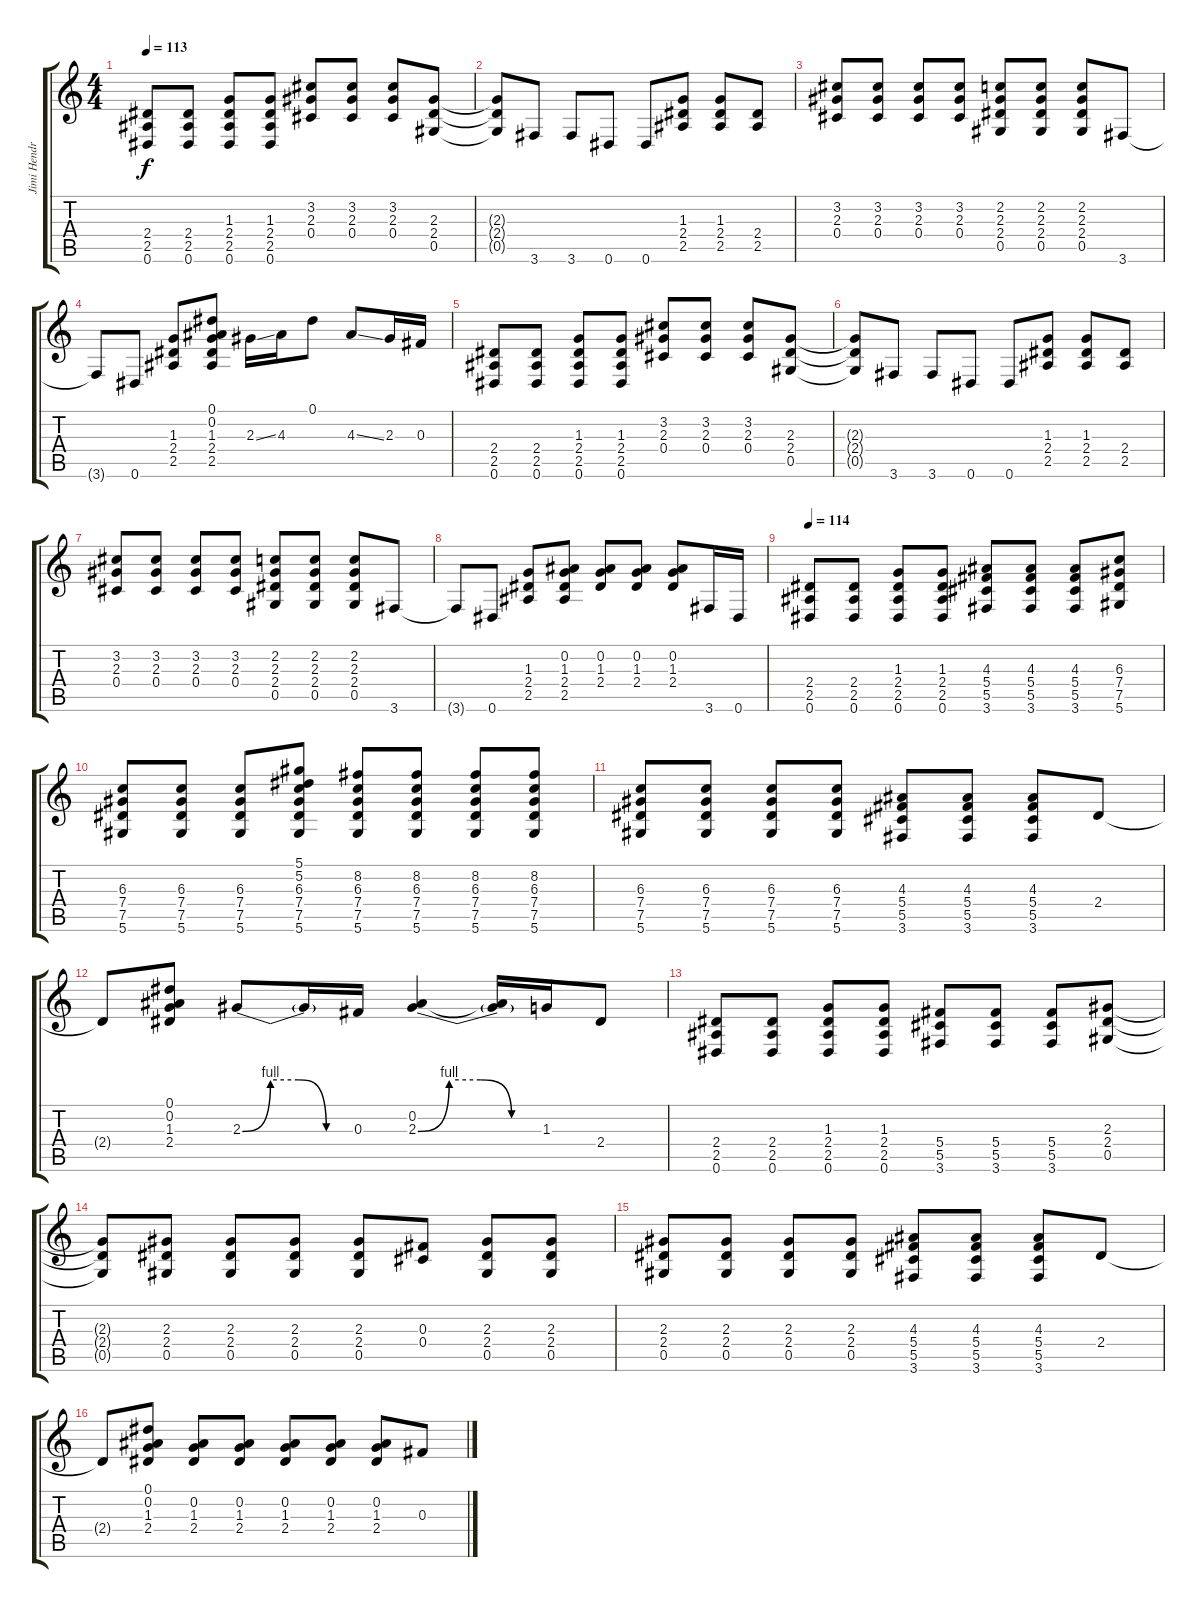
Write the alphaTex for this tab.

\track ("Jimi Hendrix" "Jimi Hendr") {instrument overdrivenguitar}
\staff {score tabs}
\tuning (Eb4 Bb3 Gb3 Db3 Ab2 Eb2) {hide}
\ts (4 4)
\tempo 113
\clef g2
\ks c
(2.4 2.5 0.6).8{dy f} (2.4 2.5 0.6).8 (1.3 2.4 2.5 0.6).8 (1.3 2.4 2.5 0.6).8 (3.2 2.3 0.4).8 (3.2 2.3 0.4).8 (3.2 2.3 0.4).8 (2.3 2.4 0.5).8 |
(2.3{t} 2.4{t} 0.5{t}).8 3.6.8 3.6.8 0.6.8 0.6.8 (1.3 2.4 2.5).8 (1.3 2.4 2.5).8 (2.4 2.5).8 |
(3.2 2.3 0.4).8 (3.2 2.3 0.4).8 (3.2 2.3 0.4).8 (3.2 2.3 0.4).8 (2.2 2.3 2.4 0.5).8 (2.2 2.3 2.4 0.5).8 (2.2 2.3 2.4 0.5).8 3.6.8 |
3.6{t}.8 0.6.8 (1.3 2.4 2.5).8 (0.1 0.2 1.3 2.4 2.5).8 2.3{ss}.16 4.3.16 0.1.8 4.3{ss}.8 2.3.16 0.3.16 |
(2.4 2.5 0.6).8 (2.4 2.5 0.6).8 (1.3 2.4 2.5 0.6).8 (1.3 2.4 2.5 0.6).8 (3.2 2.3 0.4).8 (3.2 2.3 0.4).8 (3.2 2.3 0.4).8 (2.3 2.4 0.5).8 |
(2.3{t} 2.4{t} 0.5{t}).8 3.6.8 3.6.8 0.6.8 0.6.8 (1.3 2.4 2.5).8 (1.3 2.4 2.5).8 (2.4 2.5).8 |
(3.2 2.3 0.4).8 (3.2 2.3 0.4).8 (3.2 2.3 0.4).8 (3.2 2.3 0.4).8 (2.2 2.3 2.4 0.5).8 (2.2 2.3 2.4 0.5).8 (2.2 2.3 2.4 0.5).8 3.6.8 |
3.6{t}.8 0.6.8 (1.3 2.4 2.5).8 (0.2 1.3 2.4 2.5).8 (0.2 1.3 2.4).8 (0.2 1.3 2.4).8 (0.2 1.3 2.4).8 3.6.16 0.6.16 |
\tempo 114
(2.4 2.5 0.6).8 (2.4 2.5 0.6).8 (1.3 2.4 2.5 0.6).8 (1.3 2.4 2.5 0.6).8 (4.3 5.4 5.5 3.6).8 (4.3 5.4 5.5 3.6).8 (4.3 5.4 5.5 3.6).8 (6.3 7.4 7.5 5.6).8 |
(6.3 7.4 7.5 5.6).8 (6.3 7.4 7.5 5.6).8 (6.3 7.4 7.5 5.6).8 (5.1 5.2 6.3 7.4 7.5 5.6).8 (8.2 6.3 7.4 7.5 5.6).8 (8.2 6.3 7.4 7.5 5.6).8 (8.2 6.3 7.4 7.5 5.6).8 (8.2 6.3 7.4 7.5 5.6).8 |
(6.3 7.4 7.5 5.6).8 (6.3 7.4 7.5 5.6).8 (6.3 7.4 7.5 5.6).8 (6.3 7.4 7.5 5.6).8 (4.3 5.4 5.5 3.6).8 (4.3 5.4 5.5 3.6).8 (4.3 5.4 5.5 3.6).8 2.4.8 |
2.4{t}.8 (0.1 0.2 1.3 2.4).8 2.3{be (custom 0 0 15 4 30 4 45 0 60 0)}.8 2.3{t}.16 0.3.16 (0.2 2.3{be (custom 0 0 15 4 30 4 45 0 60 0)}).4 (0.2{t} 2.3{t}).16 1.3.16 2.4.8 |
(2.4 2.5 0.6).8 (2.4 2.5 0.6).8 (1.3 2.4 2.5 0.6).8 (1.3 2.4 2.5 0.6).8 (5.4 5.5 3.6).8 (5.4 5.5 3.6).8 (5.4 5.5 3.6).8 (2.3 2.4 0.5).8 |
(2.3{t} 2.4{t} 0.5{t}).8 (2.3 2.4 0.5).8 (2.3 2.4 0.5).8 (2.3 2.4 0.5).8 (2.3 2.4 0.5).8 (0.3 0.4).8 (2.3 2.4 0.5).8 (2.3 2.4 0.5).8 |
(2.3 2.4 0.5).8 (2.3 2.4 0.5).8 (2.3 2.4 0.5).8 (2.3 2.4 0.5).8 (4.3 5.4 5.5 3.6).8 (4.3 5.4 5.5 3.6).8 (4.3 5.4 5.5 3.6).8 2.4.8 |
2.4{t}.8 (0.1 0.2 1.3 2.4).8 (0.2 1.3 2.4).8 (0.2 1.3 2.4).8 (0.2 1.3 2.4).8 (0.2 1.3 2.4).8 (0.2 1.3 2.4).8 0.3.8
